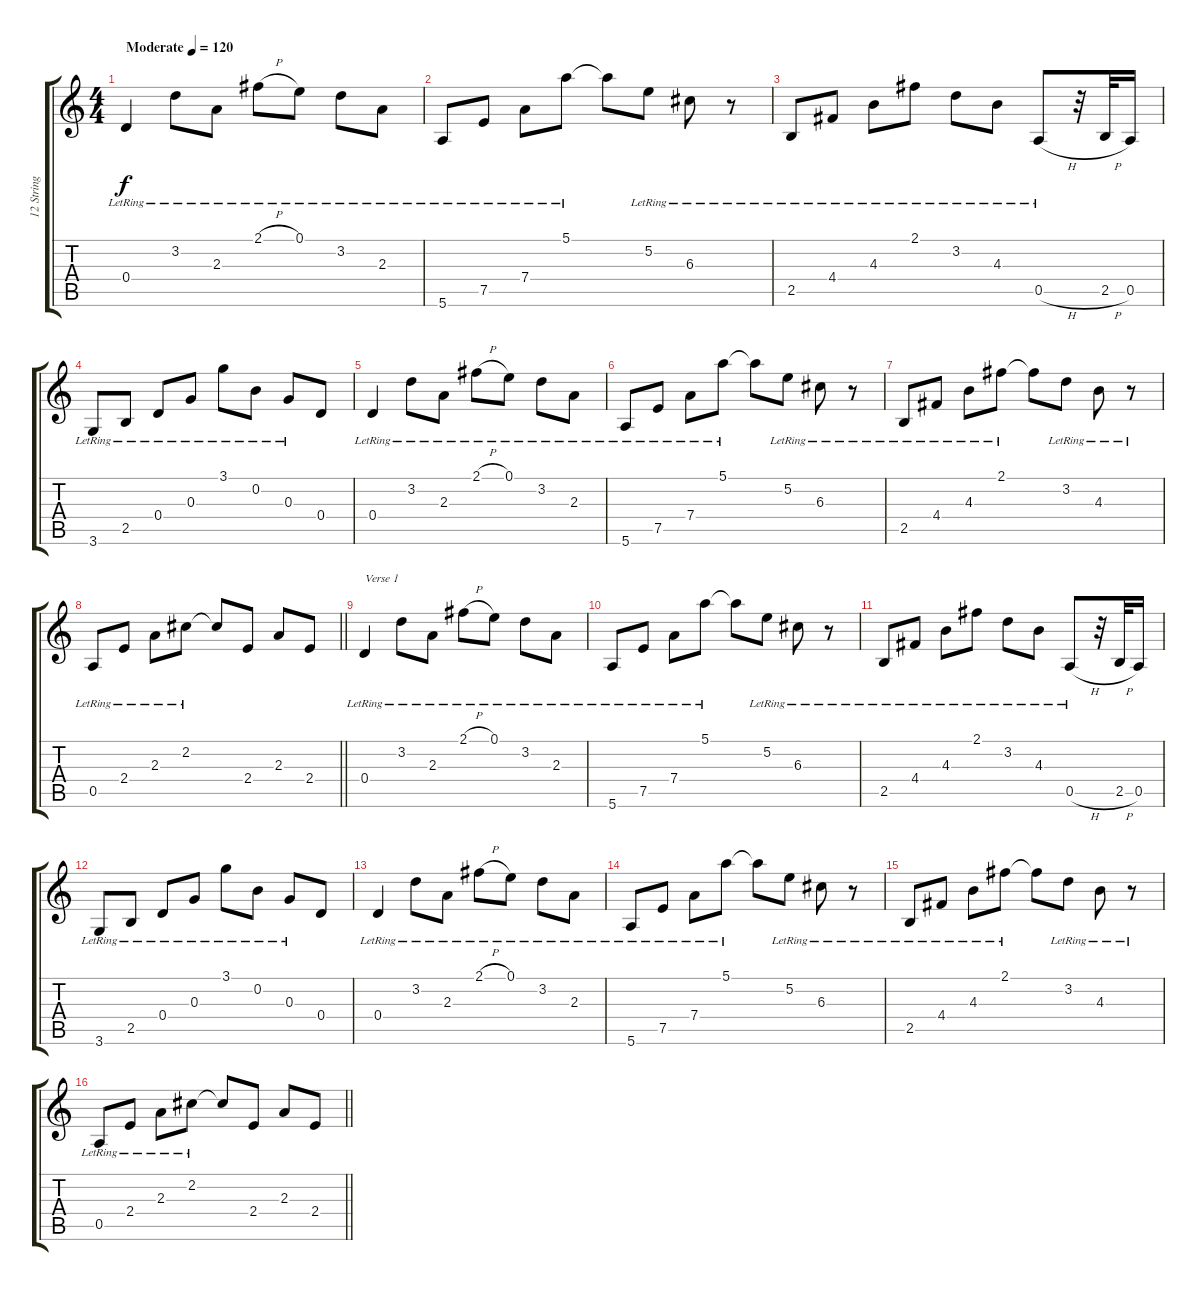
\track ("12 String" "12 String") {instrument acousticguitarsteel}
\staff {score tabs}
\tuning (E4 B3 G3 D3 A2 E2) {hide}
\ts (4 4)
\tempo (120 "Moderate")
\clef g2
\ks c
0.4{lr}.4{dy f instrument acousticguitarsteel} 3.2{lr}.8 2.3{lr}.8 2.1{h lr}.8 0.1{lr}.8 3.2{lr}.8 2.3{lr}.8 |
5.6{lr}.8 7.5{lr}.8 7.4{lr}.8 5.1{lr}.8 5.1{t}.8 5.2{lr}.8 6.3{lr}.8 r.8 |
2.5{lr}.8 4.4{lr}.8 4.3{lr}.8 2.1{lr}.8 3.2{lr}.8 4.3{lr}.8 0.5{h lr}.8 r.32 2.5{h}.32 0.5.16 |
3.6{lr}.8 2.5{lr}.8 0.4{lr}.8 0.3{lr}.8 3.1{lr}.8 0.2{lr}.8 0.3{lr}.8 0.4.8 |
0.4{lr}.4 3.2{lr}.8 2.3{lr}.8 2.1{h lr}.8 0.1{lr}.8 3.2{lr}.8 2.3{lr}.8 |
5.6{lr}.8 7.5{lr}.8 7.4{lr}.8 5.1{lr}.8 5.1{t}.8 5.2{lr}.8 6.3{lr}.8 r.8 |
2.5{lr}.8 4.4{lr}.8 4.3{lr}.8 2.1{lr}.8 2.1{t}.8 3.2{lr}.8 4.3{lr}.8 r.8 |
\barLineRight lightlight
0.5{lr}.8 2.4{lr}.8 2.3{lr}.8 2.2{lr}.8 2.2{t}.8 2.4.8 2.3.8 2.4.8 |
0.4{lr}.4{txt "Verse 1"} 3.2{lr}.8 2.3{lr}.8 2.1{h lr}.8 0.1{lr}.8 3.2{lr}.8 2.3{lr}.8 |
5.6{lr}.8 7.5{lr}.8 7.4{lr}.8 5.1{lr}.8 5.1{t}.8 5.2{lr}.8 6.3{lr}.8 r.8 |
2.5{lr}.8 4.4{lr}.8 4.3{lr}.8 2.1{lr}.8 3.2{lr}.8 4.3{lr}.8 0.5{h lr}.8 r.32 2.5{h}.32 0.5.16 |
3.6{lr}.8 2.5{lr}.8 0.4{lr}.8 0.3{lr}.8 3.1{lr}.8 0.2{lr}.8 0.3{lr}.8 0.4.8 |
0.4{lr}.4 3.2{lr}.8 2.3{lr}.8 2.1{h lr}.8 0.1{lr}.8 3.2{lr}.8 2.3{lr}.8 |
5.6{lr}.8 7.5{lr}.8 7.4{lr}.8 5.1{lr}.8 5.1{t}.8 5.2{lr}.8 6.3{lr}.8 r.8 |
2.5{lr}.8 4.4{lr}.8 4.3{lr}.8 2.1{lr}.8 2.1{t}.8 3.2{lr}.8 4.3{lr}.8 r.8 |
\barLineRight lightlight
0.5{lr}.8 2.4{lr}.8 2.3{lr}.8 2.2{lr}.8 2.2{t}.8 2.4.8 2.3.8 2.4.8
